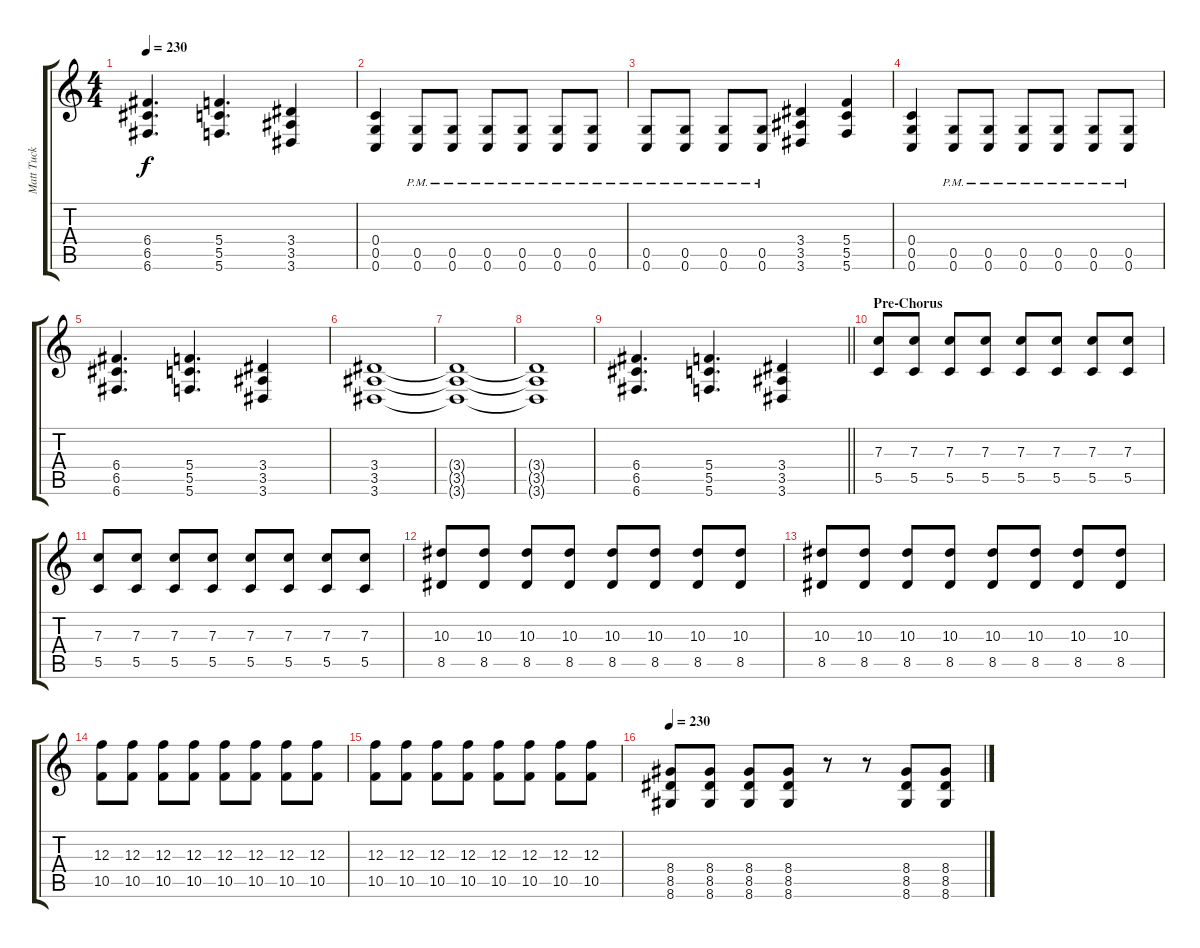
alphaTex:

\track ("Matt Tuck Guitar" "Matt Tuck ") {instrument distortionguitar}
\staff {score tabs}
\tuning (D4 A3 F3 C3 G2 C2) {hide}
\ts (4 4)
\tempo 230
\clef g2
\ks c
(6.4 6.5 6.6).4{d dy f} (5.4 5.5 5.6).4{d} (3.4 3.5 3.6).4 |
(0.4 0.5 0.6).4 (0.5{pm} 0.6).8 (0.5{pm} 0.6{pm}).8 (0.5{pm} 0.6{pm}).8 (0.5{pm} 0.6{pm}).8 (0.5{pm} 0.6{pm}).8 (0.5{pm} 0.6{pm}).8 |
(0.5{pm} 0.6{pm}).8 (0.5{pm} 0.6{pm}).8 (0.5{pm} 0.6{pm}).8 (0.5{pm} 0.6{pm}).8 (3.4 3.5 3.6).4 (5.4 5.5 5.6).4 |
(0.4 0.5 0.6).4 (0.5{pm} 0.6{pm}).8 (0.5{pm} 0.6{pm}).8 (0.5{pm} 0.6{pm}).8 (0.5{pm} 0.6{pm}).8 (0.5{pm} 0.6{pm}).8 (0.5{pm} 0.6).8 |
(6.4 6.5 6.6).4{d} (5.4 5.5 5.6).4{d} (3.4 3.5 3.6).4 |
(3.4 3.5 3.6).1 |
(3.4{t} 3.5{t} 3.6{t}).1 |
(3.4{t} 3.5{t} 3.6{t}).1 |
\barLineRight lightlight
(6.4 6.5 6.6).4{d} (5.4 5.5 5.6).4{d} (3.4 3.5 3.6).4 |
\section ("" "Pre-Chorus")
(7.3 5.5).8 (7.3 5.5).8 (7.3 5.5).8 (7.3 5.5).8 (7.3 5.5).8 (7.3 5.5).8 (7.3 5.5).8 (7.3 5.5).8 |
(7.3 5.5).8 (7.3 5.5).8 (7.3 5.5).8 (7.3 5.5).8 (7.3 5.5).8 (7.3 5.5).8 (7.3 5.5).8 (7.3 5.5).8 |
(10.3 8.5).8 (10.3 8.5).8 (10.3 8.5).8 (10.3 8.5).8 (10.3 8.5).8 (10.3 8.5).8 (10.3 8.5).8 (10.3 8.5).8 |
(10.3 8.5).8 (10.3 8.5).8 (10.3 8.5).8 (10.3 8.5).8 (10.3 8.5).8 (10.3 8.5).8 (10.3 8.5).8 (10.3 8.5).8 |
(12.3 10.5).8 (12.3 10.5).8 (12.3 10.5).8 (12.3 10.5).8 (12.3 10.5).8 (12.3 10.5).8 (12.3 10.5).8 (12.3 10.5).8 |
(12.3 10.5).8 (12.3 10.5).8 (12.3 10.5).8 (12.3 10.5).8 (12.3 10.5).8 (12.3 10.5).8 (12.3 10.5).8 (12.3 10.5).8 |
\tempo 230
(8.4 8.5 8.6).8 (8.4 8.5 8.6).8 (8.4 8.5 8.6).8 (8.4 8.5 8.6).8 r.8 r.8 (8.4 8.5 8.6).8 (8.4 8.5 8.6).8
